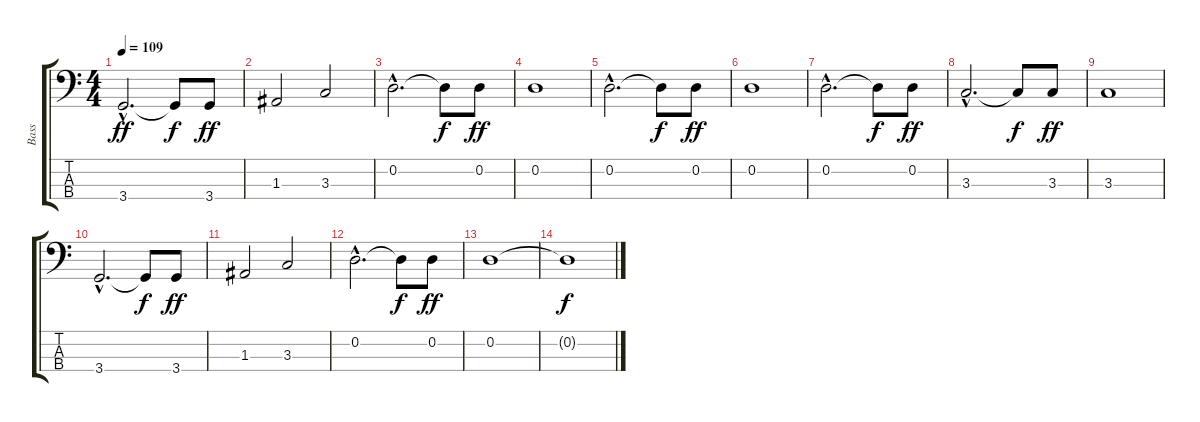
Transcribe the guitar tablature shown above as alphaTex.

\track ("Bass" "Bass") {instrument electricbassfinger}
\staff {score tabs}
\tuning (G2 D2 A1 E1) {hide}
\ts (4 4)
\tempo 109
\clef f4
\ks c
3.4{hac}.2{d dy ff} 3.4{t}.8{dy f} 3.4.8{dy ff} |
1.3.2 3.3.2 |
0.2{hac}.2{d} 0.2{t}.8{dy f} 0.2.8{dy ff} |
0.2.1 |
0.2{hac}.2{d} 0.2{t}.8{dy f} 0.2.8{dy ff} |
0.2.1 |
0.2{hac}.2{d} 0.2{t}.8{dy f} 0.2.8{dy ff} |
3.3{hac}.2{d} 3.3{t}.8{dy f} 3.3.8{dy ff} |
3.3.1 |
3.4{hac}.2{d} 3.4{t}.8{dy f} 3.4.8{dy ff} |
1.3.2 3.3.2 |
0.2{hac}.2{d} 0.2{t}.8{dy f} 0.2.8{dy ff} |
0.2.1 |
0.2{t}.1{dy f}
